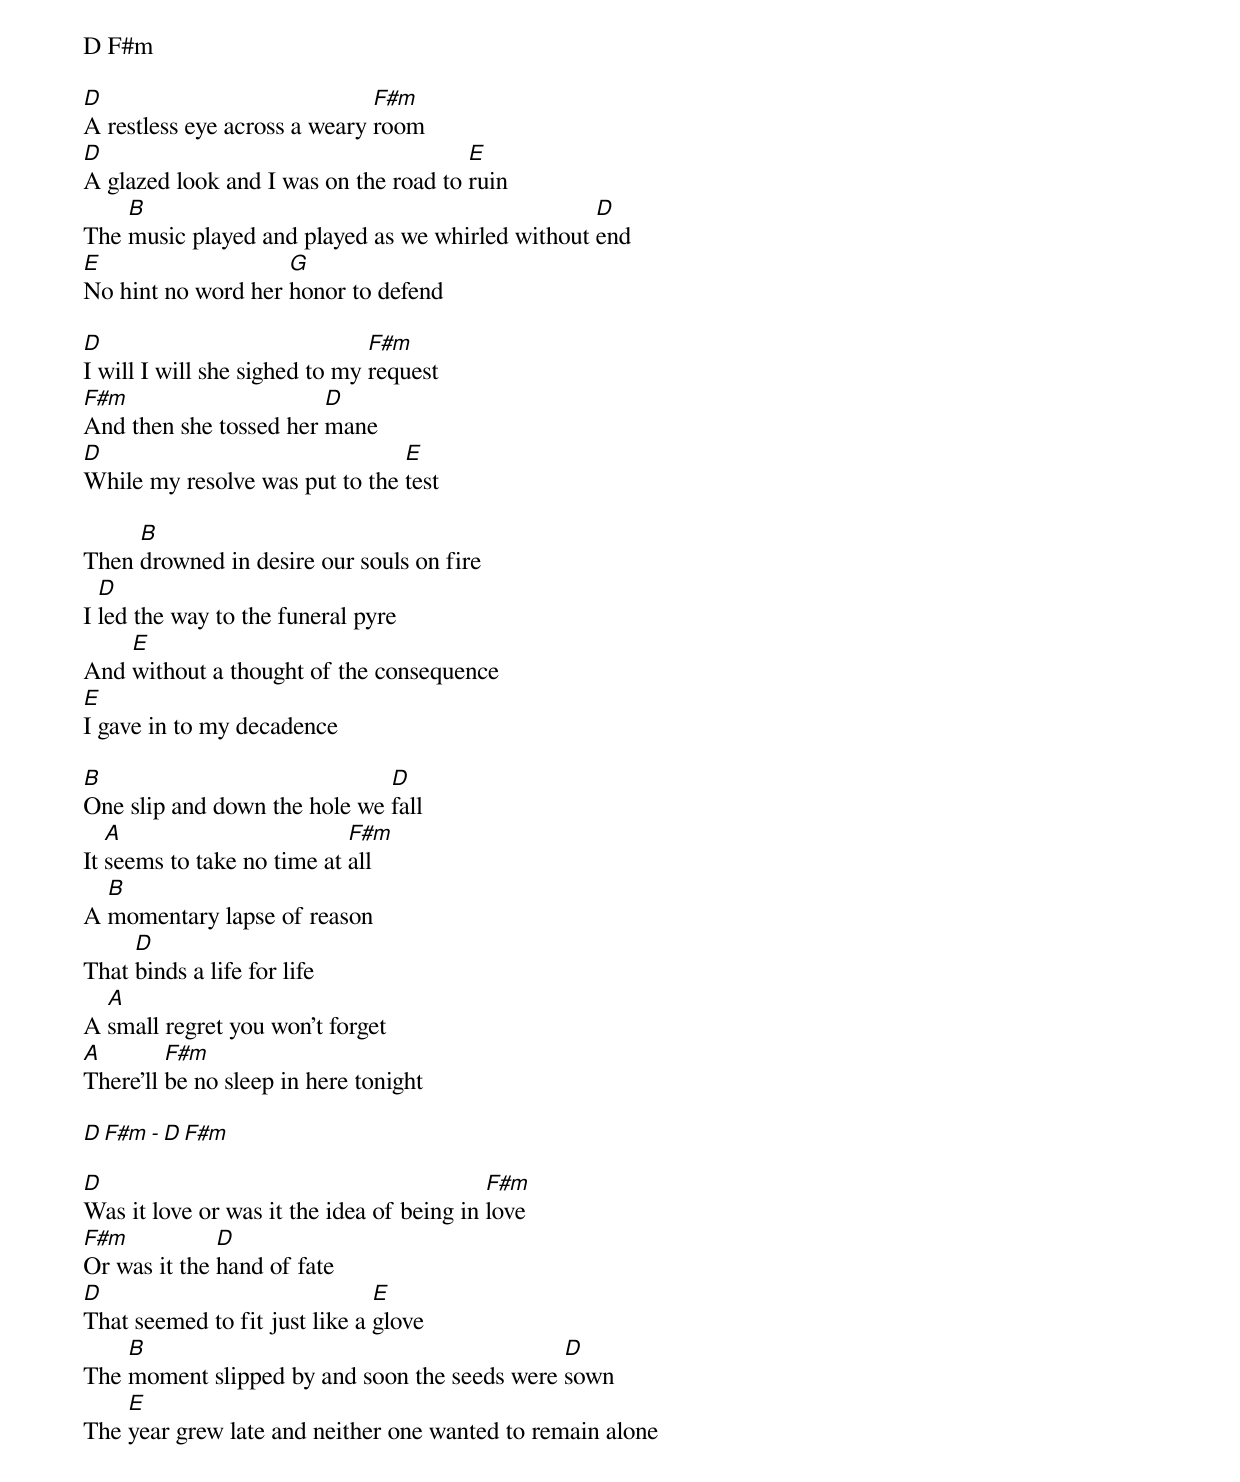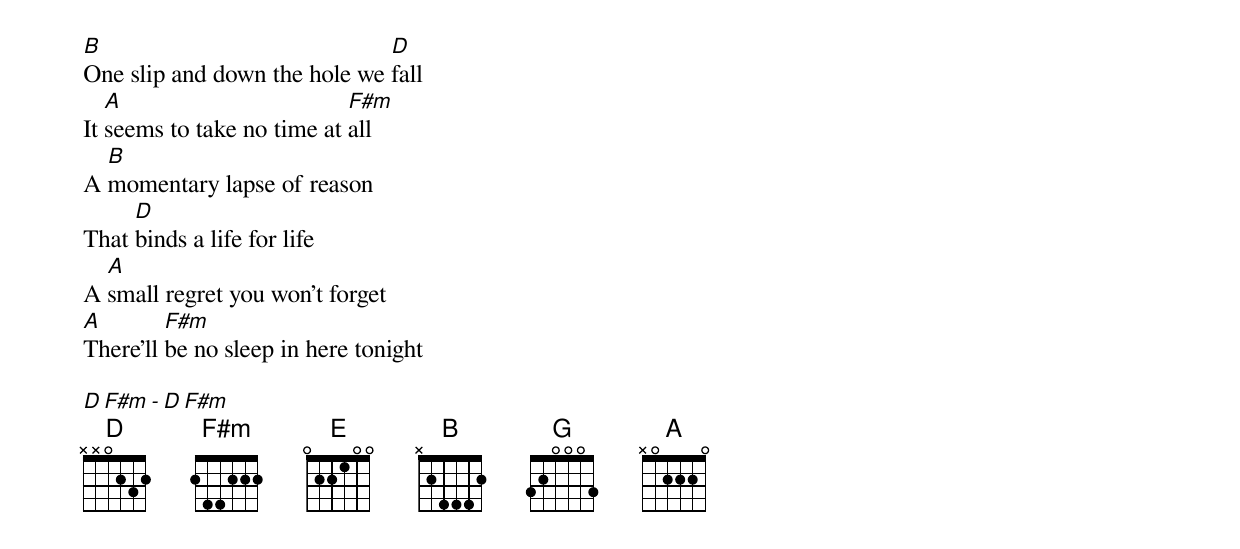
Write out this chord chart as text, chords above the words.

D F#m

D                             F#m
A restless eye across a weary room
D                                      E
A glazed look and I was on the road to ruin
    B                                             D
The music played and played as we whirled without end
E                   G
No hint no word her honor to defend

D                              F#m
I will I will she sighed to my request
F#m                     D
And then she tossed her mane
D                               E
While my resolve was put to the test

     B
Then drowned in desire our souls on fire
  D
I led the way to the funeral pyre
    E
And without a thought of the consequence
E
I gave in to my decadence

B                             D
One slip and down the hole we fall
   A                        F#m
It seems to take no time at all
  B
A momentary lapse of reason
     D
That binds a life for life
  A
A small regret you won’t forget
A        F#m
There’ll be no sleep in here tonight

D F#m - D F#m

D                                          F#m
Was it love or was it the idea of being in love
F#m           D
Or was it the hand of fate
D                              E
That seemed to fit just like a glove
    B                                         D
The moment slipped by and soon the seeds were sown
    E
The year grew late and neither one wanted to remain alone


B                             D
One slip and down the hole we fall
   A                        F#m
It seems to take no time at all
  B
A momentary lapse of reason
     D
That binds a life for life
  A
A small regret you won’t forget
A        F#m
There’ll be no sleep in here tonight

D F#m - D F#m
